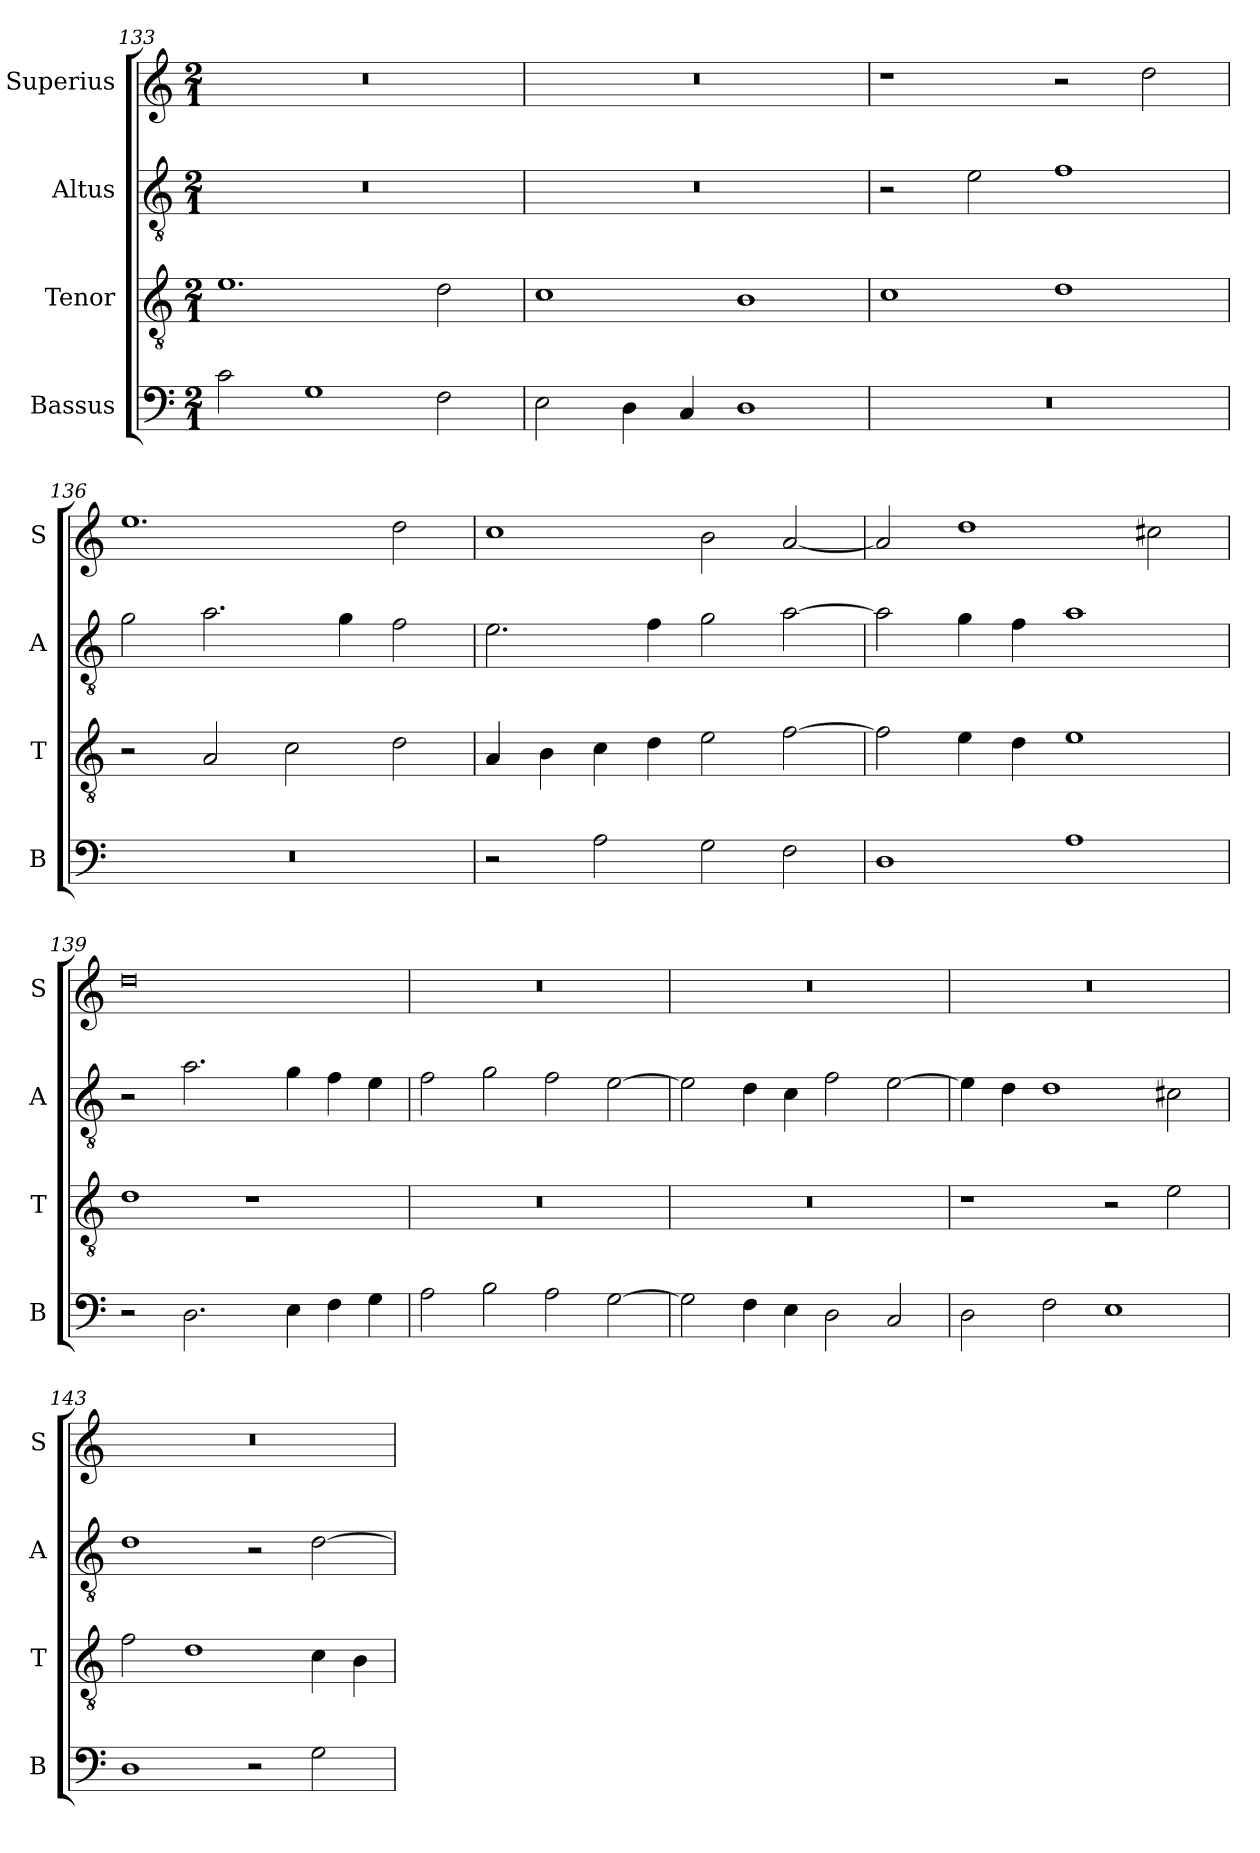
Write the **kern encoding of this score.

**kern	**kern	**kern	**kern
*part4	*part3	*part2	*part1
*staff4	*staff3	*staff2	*staff1
*I"Bassus	*I"Tenor	*I"Altus	*I"Superius
*I'B	*I'T	*I'A	*I'S
*clefF4	*clefGv2	*clefGv2	*clefG2
*k[]	*k[]	*k[]	*k[]
*M2/1	*M2/1	*M2/1	*M2/1
=133	=133	=133	=133
2c\	1.e	0r	0r
1G	.	.	.
2F\	2d\	.	.
=134	=134	=134	=134
2E\	1c	0r	0r
4D\	.	.	.
4C/	.	.	.
1D	1B	.	.
=135	=135	=135	=135
0r	1c	2r	1r
.	.	2e\	.
.	1d	1f	2r
.	.	.	2dd\
=136	=136	=136	=136
0r	2r	2g\	1.ee
.	2A/	2.a\	.
.	2c\	.	.
.	.	4g\	.
.	2d\	2f\	2dd\
=137	=137	=137	=137
2r	4A/	2.e\	1cc
.	4B\	.	.
2A\	4c\	.	.
.	4d\	4f\	.
2G\	2e\	2g\	2b\
2F\	[2f\	[2a\	[2a/
=138	=138	=138	=138
1D	2f\]	2a\]	2a/]
.	4e\	4g\	1dd
.	4d\	4f\	.
1A	1e	1a	.
.	.	.	2cc#X\
=139	=139	=139	=139
2r	1d	2r	0dd
2.D\	.	2.a\	.
.	1r	.	.
4E\	.	4g\	.
4F\	.	4f\	.
4G\	.	4e\	.
=140	=140	=140	=140
2A\	0r	2f\	0r
2B\	.	2g\	.
2A\	.	2f\	.
[2G\	.	[2e\	.
=141	=141	=141	=141
2G\]	0r	2e\]	0r
4F\	.	4d\	.
4E\	.	4c\	.
2D\	.	2f\	.
2C/	.	[2e\	.
=142	=142	=142	=142
2D\	1r	4e\]	0r
.	.	4d\	.
2F\	.	1d	.
1E	2r	.	.
.	2e\	2c#X\	.
=143	=143	=143	=143
1D	2f\	1d	0r
.	1d	.	.
2r	.	2r	.
2G\	4c\	[2d\	.
.	4B\	.	.
=	=	=	=
*-	*-	*-	*-
